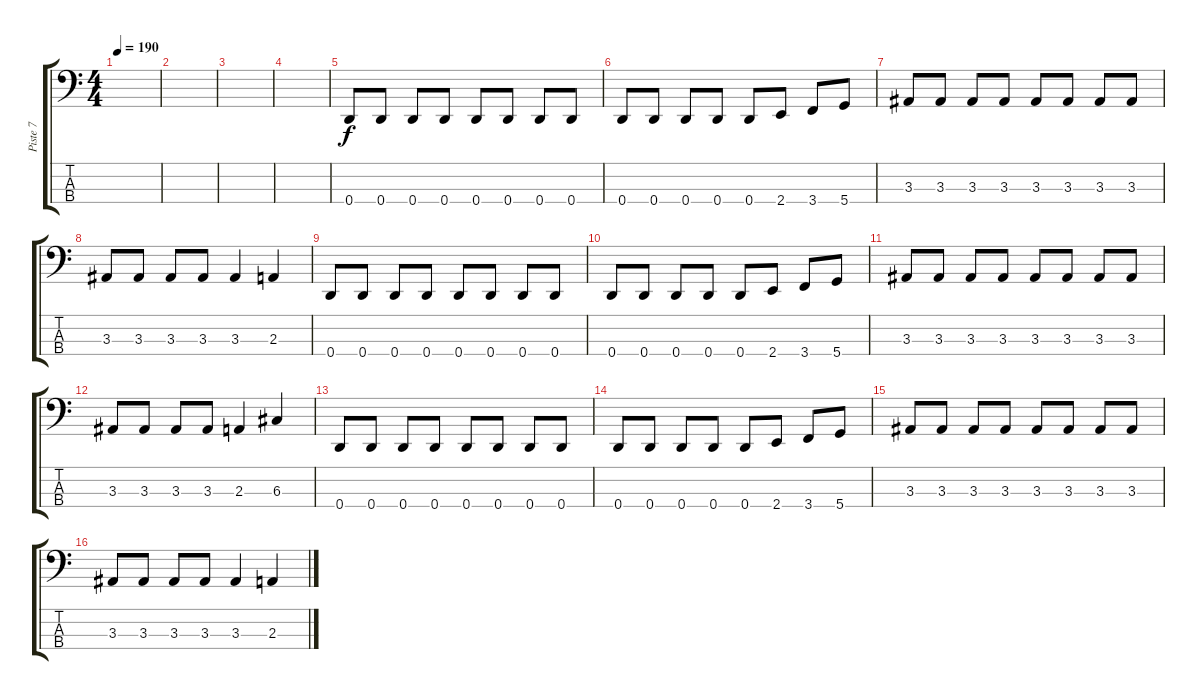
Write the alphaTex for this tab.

\track ("Piste 7" "Piste 7") {instrument electricbassfinger}
\staff {score tabs}
\tuning (F2 C2 G1 D1) {hide}
\ts (4 4)
\tempo 190
\clef f4
\ks c
|
|
|
|
0.4.8 0.4.8 0.4.8 0.4.8 0.4.8 0.4.8 0.4.8 0.4.8 |
0.4.8 0.4.8 0.4.8 0.4.8 0.4.8 2.4.8 3.4.8 5.4.8 |
3.3.8 3.3.8 3.3.8 3.3.8 3.3.8 3.3.8 3.3.8 3.3.8 |
3.3.8 3.3.8 3.3.8 3.3.8 3.3.4 2.3.4 |
0.4.8 0.4.8 0.4.8 0.4.8 0.4.8 0.4.8 0.4.8 0.4.8 |
0.4.8 0.4.8 0.4.8 0.4.8 0.4.8 2.4.8 3.4.8 5.4.8 |
3.3.8 3.3.8 3.3.8 3.3.8 3.3.8 3.3.8 3.3.8 3.3.8 |
3.3.8 3.3.8 3.3.8 3.3.8 2.3.4 6.3.4 |
0.4.8 0.4.8 0.4.8 0.4.8 0.4.8 0.4.8 0.4.8 0.4.8 |
0.4.8 0.4.8 0.4.8 0.4.8 0.4.8 2.4.8 3.4.8 5.4.8 |
3.3.8 3.3.8 3.3.8 3.3.8 3.3.8 3.3.8 3.3.8 3.3.8 |
3.3.8 3.3.8 3.3.8 3.3.8 3.3.4 2.3.4
